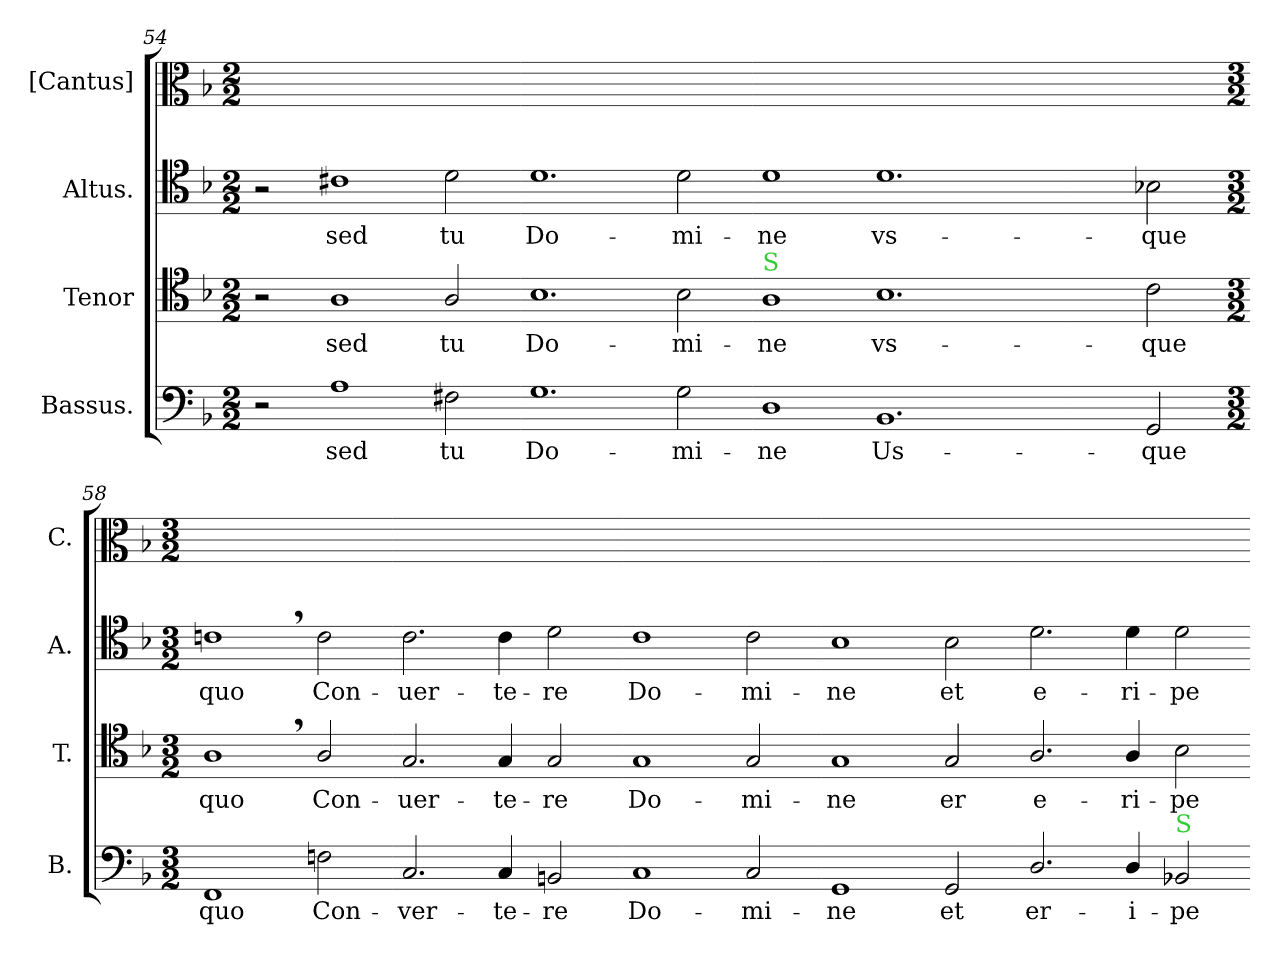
**kern	**text	**kern	**text	**kern	**text	**kern
*part4	*part4	*part3	*part3	*part2	*part2	*part1
*staff4	*staff4	*staff3	*staff3	*staff2	*staff2	*staff1
*I"Bassus.	*	*I"Tenor	*	*I"Altus.	*	*I"[Cantus]
*I'B.	*	*I'T.	*	*I'A.	*	*I'C.
*clefF4	*	*clefC4	*	*clefC4	*	*clefC3
*k[b-]	*	*k[b-]	*	*k[b-]	*	*k[b-]
*F:	*	*F:	*	*F:	*	*F:
*M2/2	*	*M2/2	*	*M2/2	*	*M2/2
=54	=54	=54	=54	=54	=54	=54
2r	.	2r	.	2r	.	0ryy
1A\	sed	1A\	sed	1c#X\	sed	.
2F#X\	tu	2A/	tu	2d\	tu	.
=55-	=55-	=55-	=55-	=55-	=55-	=55-
1.G\	Do-	1.B-\	Do-	1.d\	Do-	0ryy
2G\	-mi-	2B-\	-mi-	2d\	-mi-	.
=56-	=56-	=56-	=56-	=56-	=56-	=56-
!	!	!LO:TX:a:color=limegreen:t=S	!	!	!	!
1D\	-ne	1A\	-ne	1d\	-ne	0ryy
1.BB-/	Us-	1.B-\	vs-	1.d\	vs-	.
.	.	.	.	.	.	2ryy
=57-	=57-	=57-	=57-	=57-	=57-	=57-
2ryy	.	2ryy	.	2ryy	.	1ryy
2GG/	-que	2c\	-que	2B-X\	-que	.
=58-	=58-	=58-	=58-	=58-	=58-	=58-
*M3/2	*	*M3/2	*	*M3/2	*	*M3/2
1FF/	quo	1A,<\	quo	1cn,<\	quo	1.ryy
2Fn\	Con-	2A/	Con-	2c\	Con-	.
=59-	=59-	=59-	=59-	=59-	=59-	=59-
2.C/	-ver-	2.G/	-uer-	2.c\	-uer-	1.ryy
4C/	-te-	4G/	-te-	4c\	-te-	.
2BBn/	-re	2G/	-re	2d\	-re	.
=60-	=60-	=60-	=60-	=60-	=60-	=60-
1C/	Do-	1G/	Do-	1c\	Do-	1.ryy
2C/	-mi-	2G/	-mi-	2c\	-mi-	.
=61-	=61-	=61-	=61-	=61-	=61-	=61-
1GG/	-ne	1G/	-ne	1B-\	-ne	1.ryy
2GG/	et	2G/	er	2B-\	et	.
=62-	=62-	=62-	=62-	=62-	=62-	=62-
2.D/	er-	2.A/	e-	2.d\	e-	1.ryy
4D/	-i-	4A/	-ri-	4d\	-ri-	.
!LO:TX:a:color=limegreen:t=S	!	!	!	!	!	!
2BB-X/	-pe	2B-\	-pe	2d\	-pe	.
=-	=-	=-	=-	=-	=-	=-
*-	*-	*-	*-	*-	*-	*-
